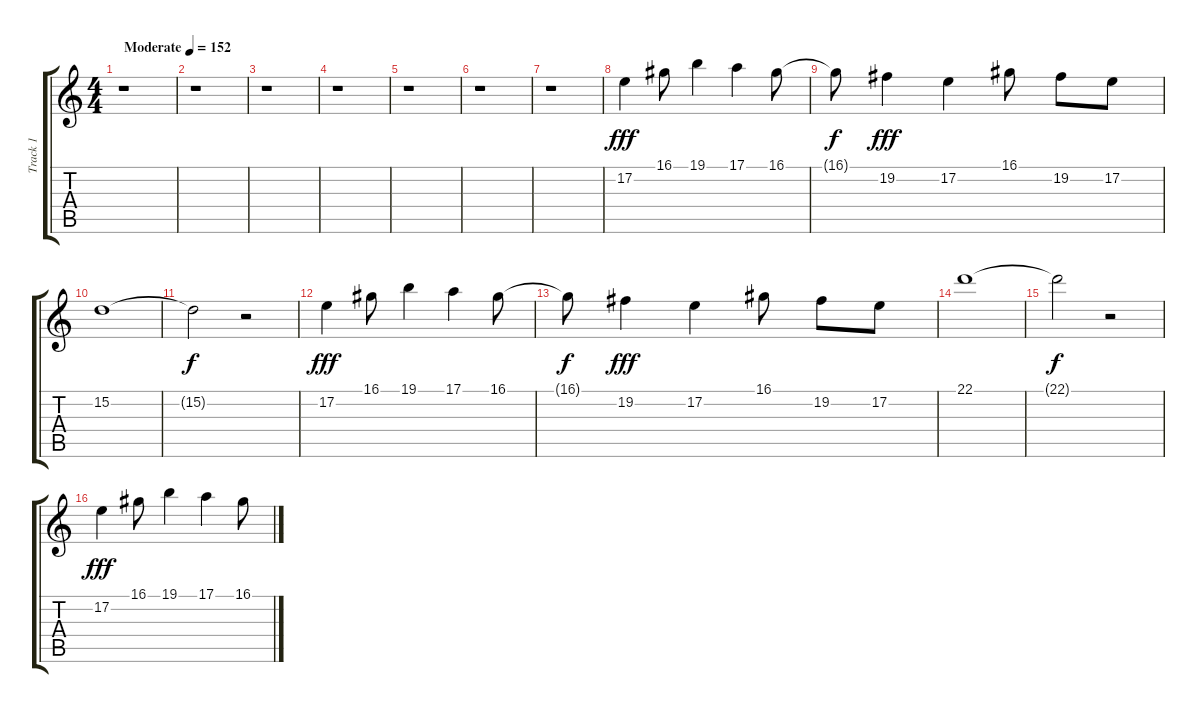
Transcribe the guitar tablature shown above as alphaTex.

\track ("Track 1" "Track 1") {instrument brasssection}
\staff {score tabs}
\tuning (E4 B3 G3 D3 A2 E2) {hide}
\ts (4 4)
\tempo (152 "Moderate")
\clef g2
\ks c
r.1{dy fff instrument brasssection} |
r.1 |
r.1 |
r.1 |
r.1 |
r.1 |
r.1 |
17.2.4 16.1.8 19.1.4 17.1.4 16.1.8 |
16.1{t}.8{dy f} 19.2.4{dy fff} 17.2.4 16.1.8 19.2.8 17.2.8 |
15.2.1 |
15.2{t}.2{dy f} r.2 |
17.2.4{dy fff} 16.1.8 19.1.4 17.1.4 16.1.8 |
16.1{t}.8{dy f} 19.2.4{dy fff} 17.2.4 16.1.8 19.2.8 17.2.8 |
22.1.1 |
22.1{t}.2{dy f} r.2 |
17.2.4{dy fff} 16.1.8 19.1.4 17.1.4 16.1.8
